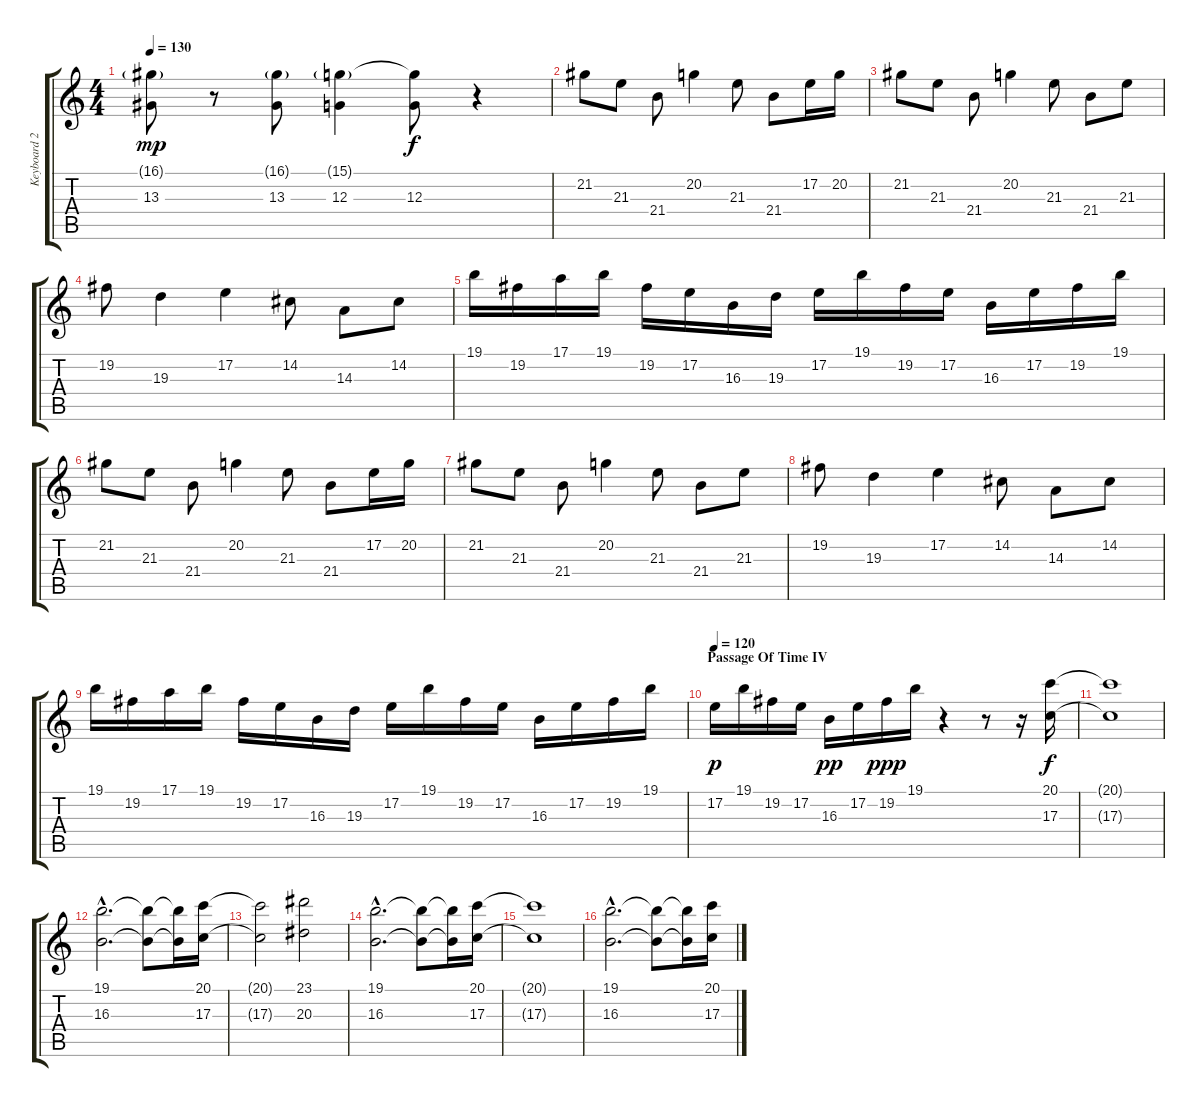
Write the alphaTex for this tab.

\track ("Keyboard 2" "Keyboard 2") {instrument synthstrings1}
\staff {score tabs}
\tuning (E4 B3 G3 D3 A2 E2) {hide}
\ts (4 4)
\tempo 130
\clef g2
\ks c
(16.1{g} 13.3).8{dy mp} r.8 (16.1{g} 13.3).8 (15.1{g} 12.3).4 (15.1{t} 12.3).8{dy f} r.4 |
\section ("" "")
21.2.8{volume 16 instrument lead2sawtooth} 21.3.8 21.4.8 20.2.4 21.3.8 21.4.8 17.2.16 20.2.16 |
21.2.8 21.3.8 21.4.8 20.2.4 21.3.8 21.4.8 21.3.8 |
19.2.8 19.3.4 17.2.4 14.2.8 14.3.8 14.2.8 |
19.1.16 19.2.16 17.1.16 19.1.16 19.2.16 17.2.16 16.3.16 19.3.16 17.2.16 19.1.16 19.2.16 17.2.16 16.3.16 17.2.16 19.2.16 19.1.16 |
21.2.8 21.3.8 21.4.8 20.2.4 21.3.8 21.4.8 17.2.16 20.2.16 |
21.2.8 21.3.8 21.4.8 20.2.4 21.3.8 21.4.8 21.3.8 |
19.2.8 19.3.4 17.2.4 14.2.8 14.3.8 14.2.8 |
19.1.16 19.2.16 17.1.16 19.1.16 19.2.16 17.2.16 16.3.16 19.3.16 17.2.16 19.1.16 19.2.16 17.2.16 16.3.16 17.2.16 19.2.16 19.1.16 |
\section ("" "Passage Of Time IV")
\tempo 120
17.2.16{dy p} 19.1.16 19.2.16 17.2.16 16.3.16{dy pp} 17.2.16 19.2.16{dy ppp} 19.1.16 r.4{volume 11 instrument synthstrings1} r.8 r.16 (20.1 17.3).16{dy f} |
(20.1{t} 17.3{t}).1 |
(19.1{hac} 16.3{hac}).2{d} (19.1{t} 16.3{t}).8 (19.1{t} 16.3{t}).16 (20.1 17.3).16 |
(20.1{t} 17.3{t}).2 (23.1 20.3).2 |
(19.1{hac} 16.3{hac}).2{d} (19.1{t} 16.3{t}).8 (19.1{t} 16.3{t}).16 (20.1 17.3).16 |
(20.1{t} 17.3{t}).1 |
(19.1{hac} 16.3{hac}).2{d} (19.1{t} 16.3{t}).8 (19.1{t} 16.3{t}).16 (20.1 17.3).16
